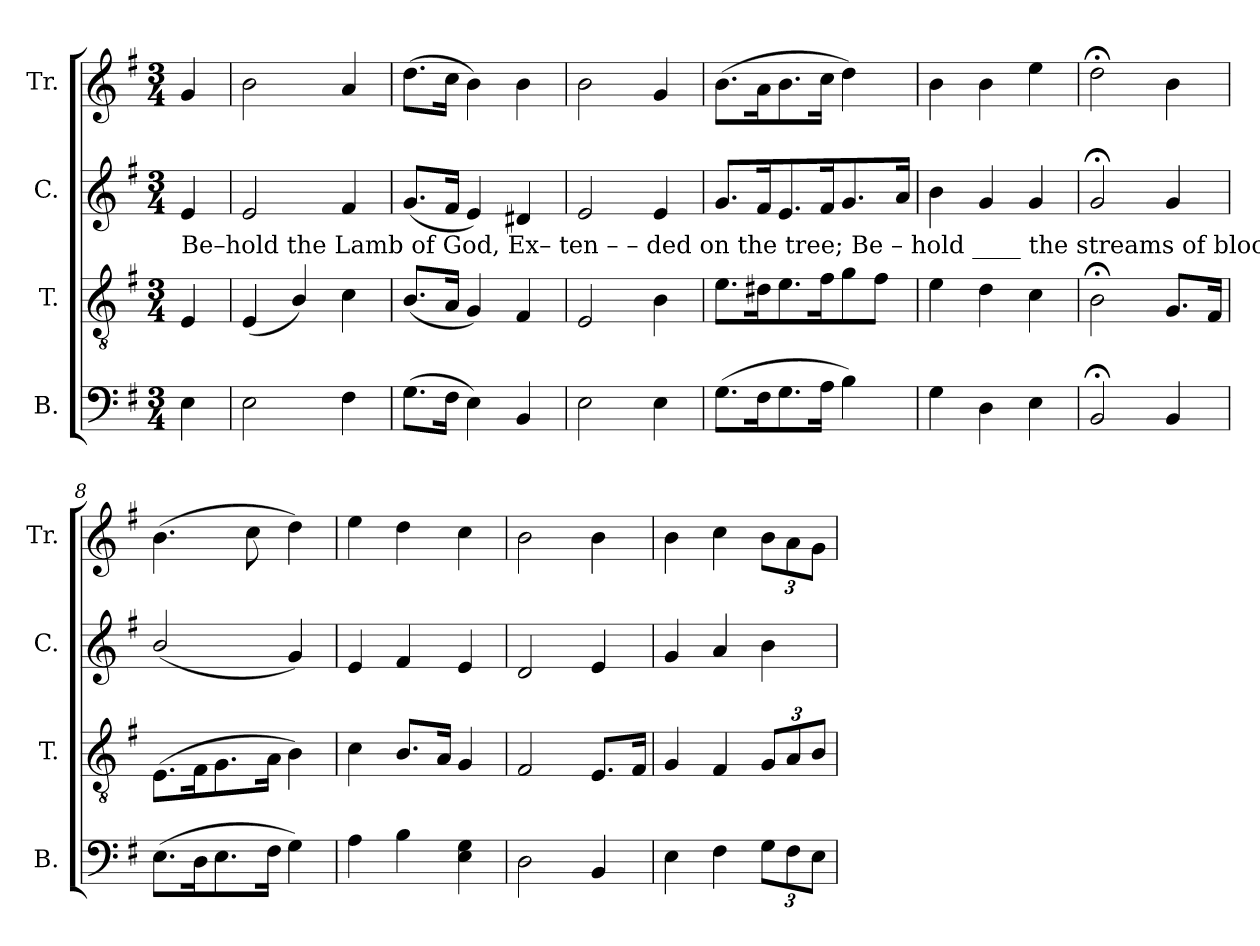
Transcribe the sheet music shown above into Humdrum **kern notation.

**kern	**kern	**kern	**kern
*part4	*part3	*part2	*part1
*staff4	*staff3	*staff2	*staff1
*I"B.	*I"T.	*I"C.	*I"Tr.
*I'B.	*I'T.	*I'C.	*I'Tr.
*clefF4	*clefGv2	*clefG2	*clefG2
*k[f#]	*k[f#]	*k[f#]	*k[f#]
*M3/4	*M3/4	*M3/4	*M3/4
*MM80	*MM80	*MM80	*MM80
=1	=1	=1	=1
!	!	!LO:TX:b:t=Be–hold  the Lamb of  God,   Ex– ten          –          –        ded on the tree;  Be – hold ____ the streams of blood, Those  streams __________  were	!
4E\	4E/	4e/	4g/
=2	=2	=2	=2
2E\	(4E/	2e/	2b\
.	4B/)	.	.
4F#\	4c\	4f#/	4a/
=3	=3	=3	=3
(8.G\L	(8.B/L	(8.g/L	(8.dd\L
16F#\Jk	16A/Jk	16f#/Jk	16cc\Jk
4E\)	4G/)	4e/)	4b\)
4BB/	4F#/	4d#X/	4b\
=4	=4	=4	=4
2E\	2E/	2e/	2b\
4E\	4B\	4e/	4g/
=5	=5	=5	=5
(8.G\L	8.e\L	8.g/L	(8.b\L
16F#\K	16d#X\K	16f#/K	16a\K
8.G\	8.e\	8.e/	8.b\
16A\Jk	16f#\K	16f#/K	16cc\Jk
4B\)	8g\	8.g/	4dd\)
.	8f#\J	.	.
.	.	16a/Jk	.
=6	=6	=6	=6
4G\	4e\	4b\	4b\
4D\	4d\	4g/	4b\
4E\	4c\	4g/	4ee\
=7	=7	=7	=7
2BB;</	2B;<\	2g;</	2dd;<\
4BB/	8.G/L	4g/	4b\
.	16F#/Jk	.	.
=8	=8	=8	=8
(8.E\L	(8.E\L	(2b/	(4.b\
16D\K	16F#\K	.	.
8.E\	8.G\	.	.
.	.	.	8cc\
16F#\Jk	16A\Jk	.	.
4G\)	4B\)	4g/)	4dd\)
=9	=9	=9	=9
4A\	4c\	4e/	4ee\
4B\	8.B/L	4f#/	4dd\
.	16A/Jk	.	.
4E\ 4G\	4G/	4e/	4cc\
=10	=10	=10	=10
2D\	2F#/	2d/	2b\
4BB/	8.E/L	4e/	4b\
.	16F#/Jk	.	.
=11	=11	=11	=11
4E\	4G/	4g/	4b\
4F#\	4F#/	4a/	4cc\
*Xbrackettup	*Xbrackettup	*	*Xbrackettup
12G\L	12G/L	4b\	12b\L
12F#\	12A/	.	12a\
12E\J	12B/J	.	12g\J
=	=	=	=
*-	*-	*-	*-
